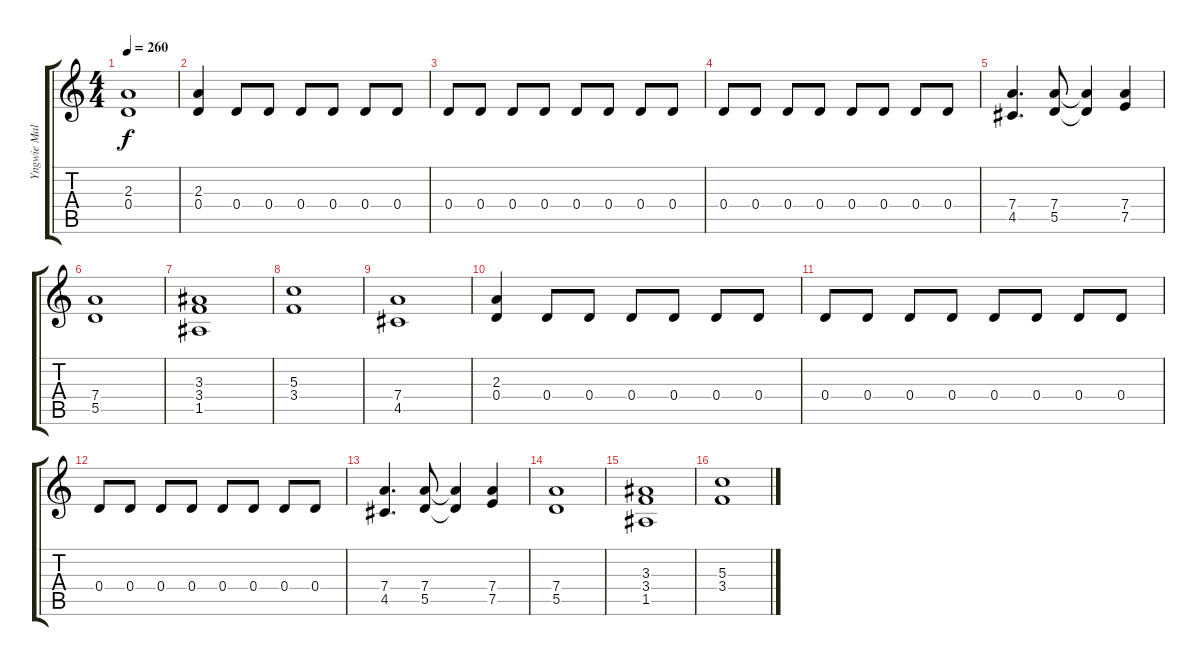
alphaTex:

\track ("Yngwie Malmsteen RhitmicGuitar" "Yngwie Mal") {instrument acousticguitarsteel}
\staff {score tabs}
\tuning (E4 B3 G3 D3 A2 E2) {hide}
\ts (4 4)
\tempo 260
\clef g2
\ks c
(2.3{t} 0.4{t}).1{dy f} |
(2.3 0.4).4 0.4.8 0.4.8 0.4.8 0.4.8 0.4.8 0.4.8 |
0.4.8 0.4.8 0.4.8 0.4.8 0.4.8 0.4.8 0.4.8 0.4.8 |
0.4.8 0.4.8 0.4.8 0.4.8 0.4.8 0.4.8 0.4.8 0.4.8 |
(7.4 4.5).4{d} (7.4 5.5).8 (7.4{t} 5.5{t}).4 (7.4 7.5).4 |
(7.4 5.5).1 |
(3.3 3.4 1.5).1 |
(5.3 3.4).1 |
(7.4 4.5).1 |
(2.3 0.4).4 0.4.8 0.4.8 0.4.8 0.4.8 0.4.8 0.4.8 |
0.4.8 0.4.8 0.4.8 0.4.8 0.4.8 0.4.8 0.4.8 0.4.8 |
0.4.8 0.4.8 0.4.8 0.4.8 0.4.8 0.4.8 0.4.8 0.4.8 |
(7.4 4.5).4{d} (7.4 5.5).8 (7.4{t} 5.5{t}).4 (7.4 7.5).4 |
(7.4 5.5).1 |
(3.3 3.4 1.5).1 |
(5.3 3.4).1
